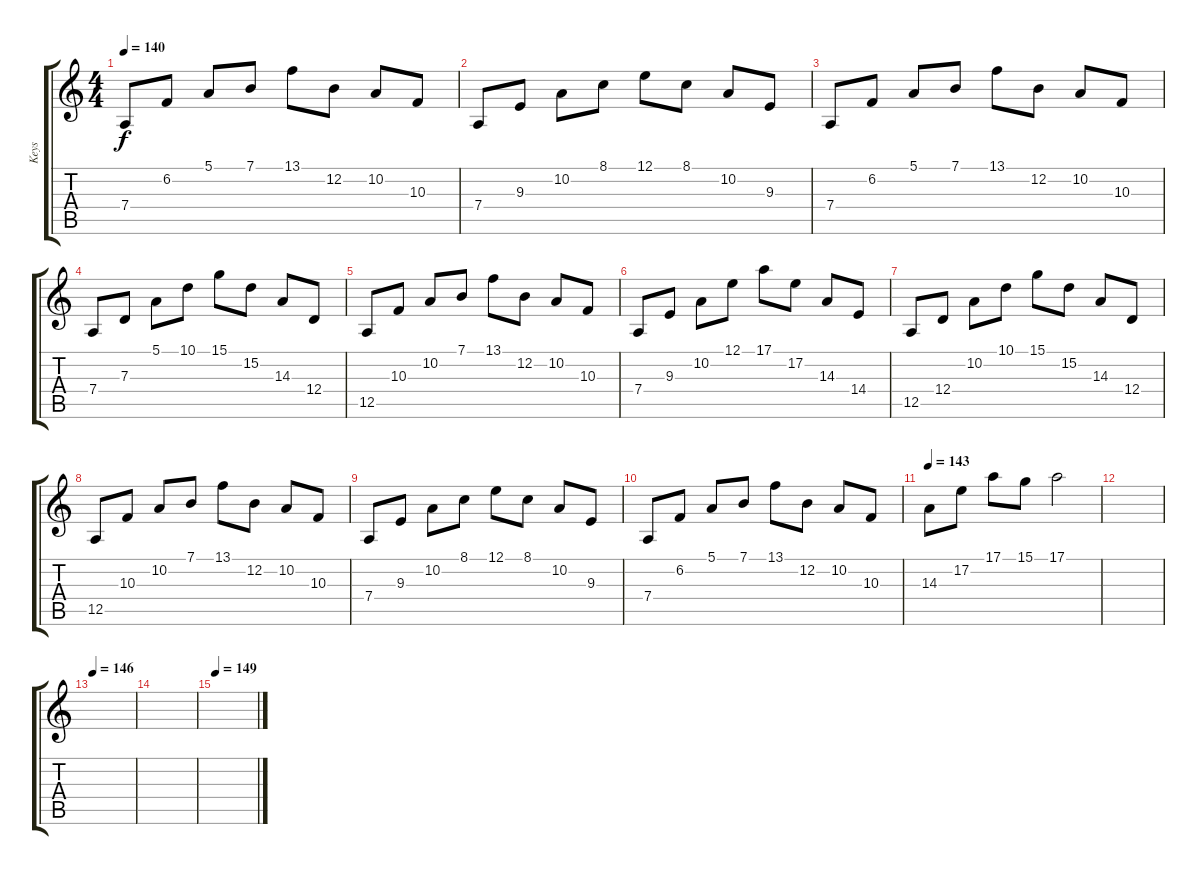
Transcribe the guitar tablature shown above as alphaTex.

\track ("Keys" "Keys") {instrument fx8scifi}
\staff {score tabs}
\tuning (E4 B3 G3 D3 A2 E2) {hide}
\ts (4 4)
\tempo 140
\clef g2
\ks c
7.4.8{dy f} 6.2.8 5.1.8 7.1.8 13.1.8 12.2.8 10.2.8 10.3.8 |
7.4.8 9.3.8 10.2.8 8.1.8 12.1.8 8.1.8 10.2.8 9.3.8 |
7.4.8 6.2.8 5.1.8 7.1.8 13.1.8 12.2.8 10.2.8 10.3.8 |
7.4.8 7.3.8 5.1.8 10.1.8 15.1.8 15.2.8 14.3.8 12.4.8 |
12.5.8 10.3.8 10.2.8 7.1.8 13.1.8 12.2.8 10.2.8 10.3.8 |
7.4.8 9.3.8 10.2.8 12.1.8 17.1.8 17.2.8 14.3.8 14.4.8 |
12.5.8 12.4.8 10.2.8 10.1.8 15.1.8 15.2.8 14.3.8 12.4.8 |
12.5.8 10.3.8 10.2.8 7.1.8 13.1.8 12.2.8 10.2.8 10.3.8 |
7.4.8 9.3.8 10.2.8 8.1.8 12.1.8 8.1.8 10.2.8 9.3.8 |
7.4.8 6.2.8 5.1.8 7.1.8 13.1.8 12.2.8 10.2.8 10.3.8 |
\tempo 143
14.3.8{volume 6} 17.2.8 17.1.8 15.1.8 17.1.2 |
|
\tempo 146
|
|
\tempo 149
